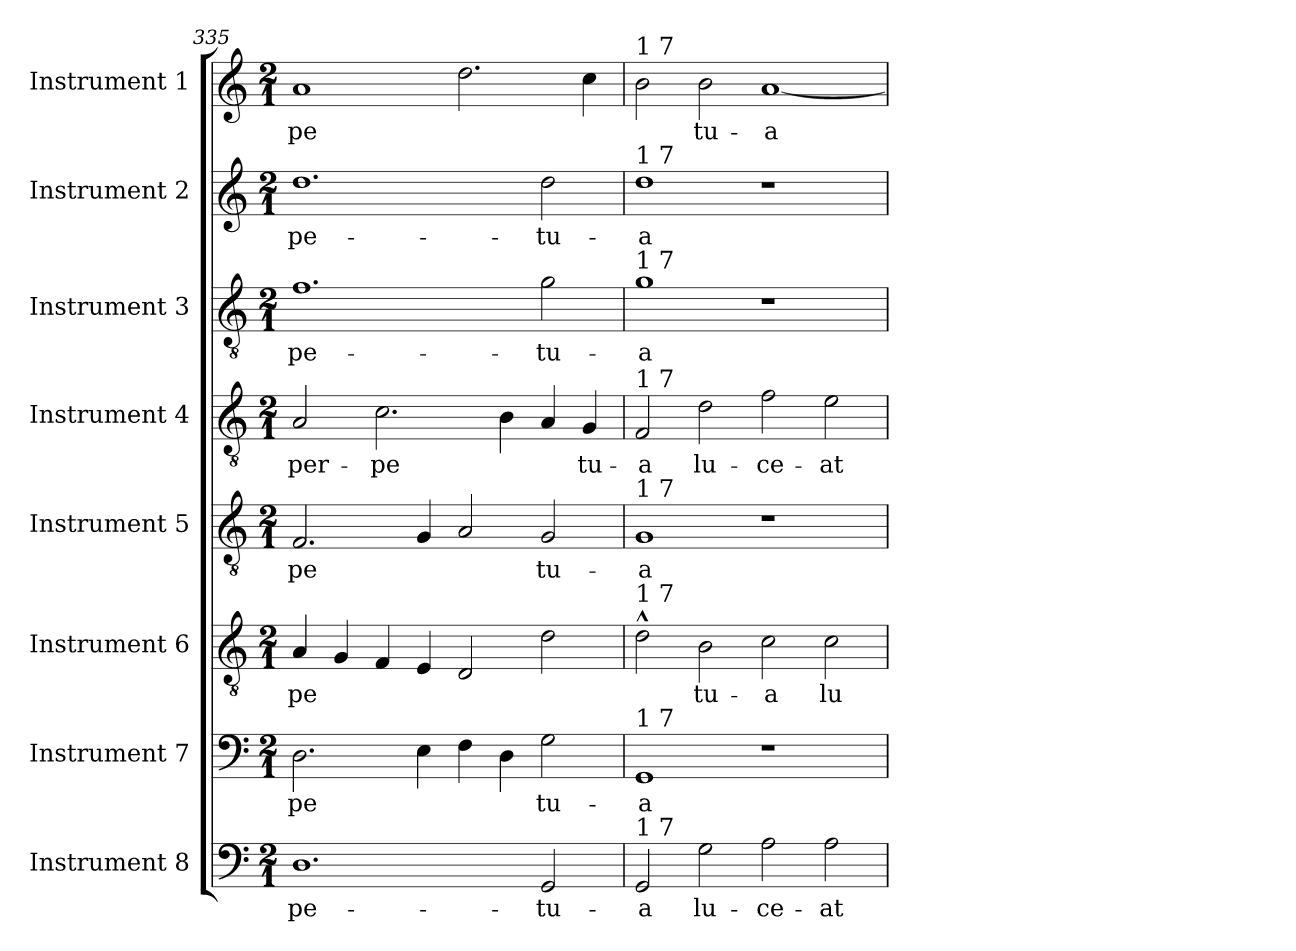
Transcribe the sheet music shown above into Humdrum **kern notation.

**kern	**text	**kern	**text	**kern	**text	**kern	**text	**kern	**text	**kern	**text	**kern	**text	**kern	**text
*part8	*part8	*part7	*part7	*part6	*part6	*part5	*part5	*part4	*part4	*part3	*part3	*part2	*part2	*part1	*part1
*staff8	*staff8	*staff7	*staff7	*staff6	*staff6	*staff5	*staff5	*staff4	*staff4	*staff3	*staff3	*staff2	*staff2	*staff1	*staff1
*I"Instrument 8	*	*I"Instrument 7	*	*I"Instrument 6	*	*I"Instrument 5	*	*I"Instrument 4	*	*I"Instrument 3	*	*I"Instrument 2	*	*I"Instrument 1	*
*clefF4	*	*clefF4	*	*clefGv2	*	*clefGv2	*	*clefGv2	*	*clefGv2	*	*clefG2	*	*clefG2	*
*k[]	*	*k[]	*	*k[]	*	*k[]	*	*k[]	*	*k[]	*	*k[]	*	*k[]	*
*C:	*	*C:	*	*C:	*	*C:	*	*C:	*	*C:	*	*C:	*	*C:	*
*M2/1	*	*M2/1	*	*M2/1	*	*M2/1	*	*M2/1	*	*M2/1	*	*M2/1	*	*M2/1	*
=335	=335	=335	=335	=335	=335	=335	=335	=335	=335	=335	=335	=335	=335	=335	=335
!	!LO:LY:b:cj	!	!LO:LY:b:cj	!	!LO:LY:b:cj	!	!LO:LY:b:cj	!	!LO:LY:b:cj	!	!LO:LY:b:cj	!	!LO:LY:b:cj	!	!LO:LY:b:cj
1.D	-pe-	2.D\	-pe-	4A/	-pe-	2.F/	-pe-	2A/	per-	1.f	-pe-	1.dd	-pe-	1a	pe-
!	!	!	!	!	!LO:LY:b:cj	!	!	!	!	!	!	!	!	!	!
.	.	.	.	4G/	--	.	.	.	.	.	.	.	.	.	.
!	!	!	!	!	!LO:LY:b:cj	!	!	!	!LO:LY:b:cj	!	!	!	!	!	!
.	.	.	.	4F/	--	.	.	2.c\	-pe-	.	.	.	.	.	.
!	!	!	!LO:LY:b:cj	!	!LO:LY:b:cj	!	!LO:LY:b:cj	!	!	!	!	!	!	!	!
.	.	4E\	--	4E/	--	4G/	--	.	.	.	.	.	.	.	.
!	!	!	!LO:LY:b:cj	!	!LO:LY:b:cj	!	!LO:LY:b:cj	!	!	!	!	!	!	!	!LO:LY:b:cj
.	.	4F\	--	2D/	--	2A/	--	.	.	.	.	.	.	2.dd\	--
!	!	!	!LO:LY:b:cj	!	!	!	!	!	!LO:LY:b:cj	!	!	!	!	!	!
.	.	4D\	--	.	.	.	.	4B\	--	.	.	.	.	.	.
!	!LO:LY:b:cj	!	!LO:LY:b:cj	!	!LO:LY:b:cj	!	!LO:LY:b:cj	!	!LO:LY:b:cj	!	!LO:LY:b:cj	!	!LO:LY:b:cj	!	!
2GG/	-tu-	2G\	-tu-	2d\	--	2G/	-tu-	4A/	--	2g\	-tu-	2dd\	-tu-	.	.
!	!	!	!	!	!	!	!	!	!LO:LY:b:cj	!	!	!	!	!	!LO:LY:b:cj
.	.	.	.	.	.	.	.	4G/	-tu-	.	.	.	.	4cc\	--
!!LO:PB:g=z
=336	=336	=336	=336	=336	=336	=336	=336	=336	=336	=336	=336	=336	=336	=336	=336
!	!	!	!	!	!	!	!	!	!	!	!	!	!	!LO:TX:a:t=1 7	!
!	!	!	!	!	!	!	!	!	!	!	!	!LO:TX:a:t=1 7	!	!	!
!	!	!	!	!	!	!	!	!	!	!LO:TX:a:t=1 7	!	!	!	!	!
!	!	!	!	!	!	!	!	!LO:TX:a:t=1 7	!	!	!	!	!	!	!
!	!	!	!	!	!	!LO:TX:a:t=1 7	!	!	!	!	!	!	!	!	!
!	!	!	!	!LO:TX:a:t=1 7	!	!	!	!	!	!	!	!	!	!	!
!	!	!LO:TX:a:t=1 7	!	!	!	!	!	!	!	!	!	!	!	!	!
!LO:TX:a:t=1 7	!	!	!	!	!	!	!	!	!	!	!	!	!	!	!
!	!LO:LY:b:cj	!	!LO:LY:b:cj	!	!LO:LY:b:cj	!	!LO:LY:b:cj	!	!LO:LY:b:cj	!	!LO:LY:b:cj	!	!LO:LY:b:cj	!	!LO:LY:b:cj
2GG/	-a	1GG	-a	2d^^>\	--	1G	-a	2F/	-a	1g	-a	1dd	-a	2b\	--
!	!LO:LY:b:cj	!	!	!	!LO:LY:b:cj	!	!	!	!LO:LY:b:cj	!	!	!	!	!	!LO:LY:b:cj
2G\	lu-	.	.	2B\	-tu-	.	.	2d\	lu-	.	.	.	.	2b\	-tu-
!	!LO:LY:b:cj	!	!	!	!LO:LY:b:cj	!	!	!	!LO:LY:b:cj	!	!	!	!	!	!LO:LY:b:cj
2A\	-ce-	1r	.	2c\	-a	1r	.	2f\	-ce-	1r	.	1r	.	[<1a	-a
!	!LO:LY:b:cj	!	!	!	!LO:LY:b:cj	!	!	!	!LO:LY:b:cj	!	!	!	!	!	!
2A\	-at	.	.	2c\	lu-	.	.	2e\	-at	.	.	.	.	.	.
=	=	=	=	=	=	=	=	=	=	=	=	=	=	=	=
*-	*-	*-	*-	*-	*-	*-	*-	*-	*-	*-	*-	*-	*-	*-	*-
